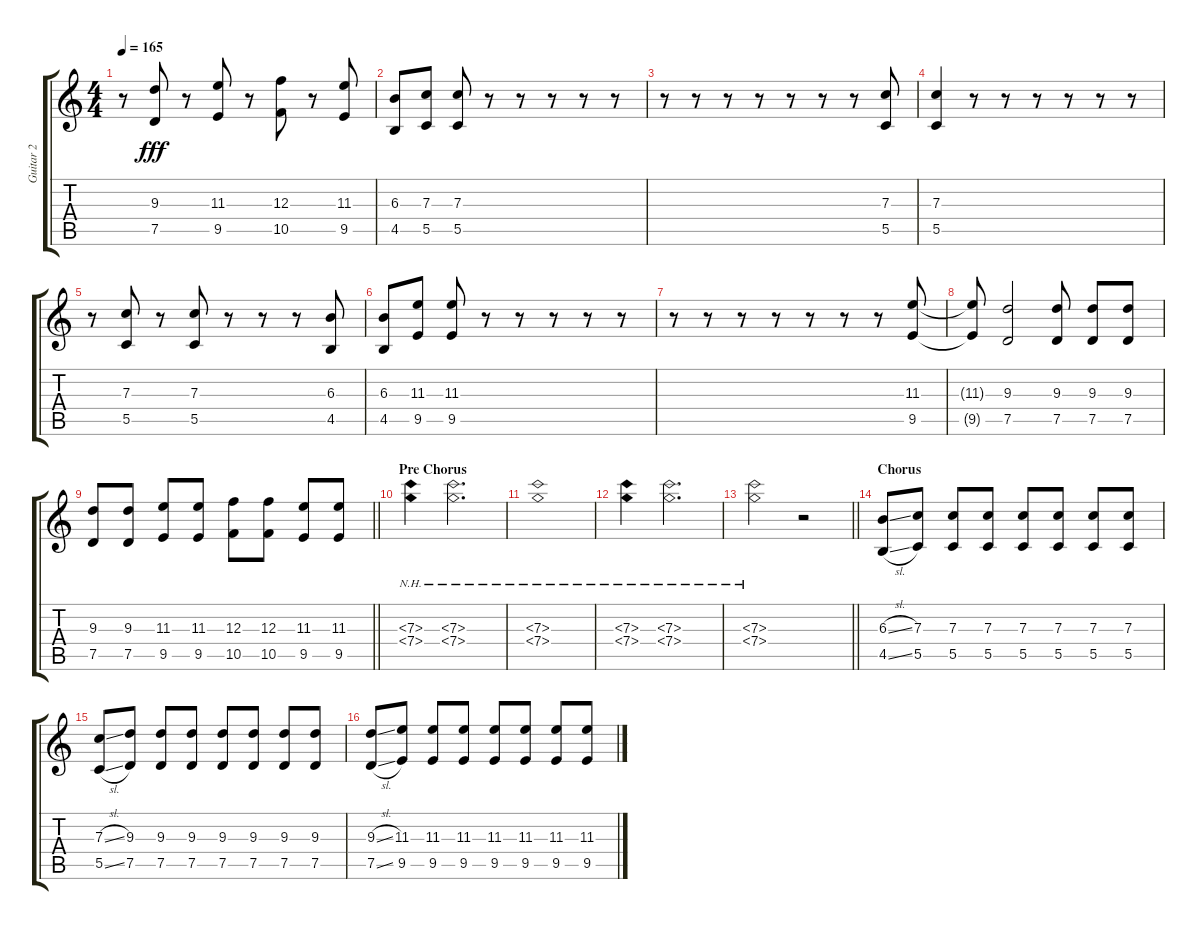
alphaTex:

\track ("Guitar 2" "Guitar 2") {instrument distortionguitar}
\staff {score tabs}
\tuning (D4 A3 F3 C3 G2 C2) {hide}
\ts (4 4)
\tempo 165
\clef g2
\ks c
r.8{dy fff} (9.3 7.5).8 r.8 (11.3 9.5).8 r.8 (12.3 10.5).8 r.8 (11.3 9.5).8 |
(6.3 4.5).8 (7.3 5.5).8 (7.3 5.5).8 r.8 r.8 r.8 r.8 r.8 |
r.8 r.8 r.8 r.8 r.8 r.8 r.8 (7.3 5.5).8 |
(7.3 5.5).4 r.8 r.8 r.8 r.8 r.8 r.8 |
r.8 (7.3 5.5).8 r.8 (7.3 5.5).8 r.8 r.8 r.8 (6.3 4.5).8 |
(6.3 4.5).8 (11.3 9.5).8 (11.3 9.5).8 r.8 r.8 r.8 r.8 r.8 |
r.8 r.8 r.8 r.8 r.8 r.8 r.8 (11.3 9.5).8 |
(11.3{t} 9.5{t}).8 (9.3 7.5).2 (9.3 7.5).8 (9.3 7.5).8 (9.3 7.5).8 |
\barLineRight lightlight
(9.3 7.5).8 (9.3 7.5).8 (11.3 9.5).8 (11.3 9.5).8 (12.3 10.5).8 (12.3 10.5).8 (11.3 9.5).8 (11.3 9.5).8 |
\section ("" "Pre Chorus")
(7.3{nh} 7.4{nh}).4 (7.3{nh} 7.4{nh}).2{d} |
(7.3{nh} 7.4{nh}).1 |
(7.3{nh} 7.4{nh}).4 (7.3{nh} 7.4{nh}).2{d} |
\barLineRight lightlight
(7.3{nh} 7.4{nh}).2 r.2 |
\section ("" "Chorus")
(6.3{sl} 4.5{sl}).8 (7.3 5.5).8 (7.3 5.5).8 (7.3 5.5).8 (7.3 5.5).8 (7.3 5.5).8 (7.3 5.5).8 (7.3 5.5).8 |
(7.3{sl} 5.5{sl}).8 (9.3 7.5).8 (9.3 7.5).8 (9.3 7.5).8 (9.3 7.5).8 (9.3 7.5).8 (9.3 7.5).8 (9.3 7.5).8 |
(9.3{sl} 7.5{sl}).8 (11.3 9.5).8 (11.3 9.5).8 (11.3 9.5).8 (11.3 9.5).8 (11.3 9.5).8 (11.3 9.5).8 (11.3{sl} 9.5{sl}).8
